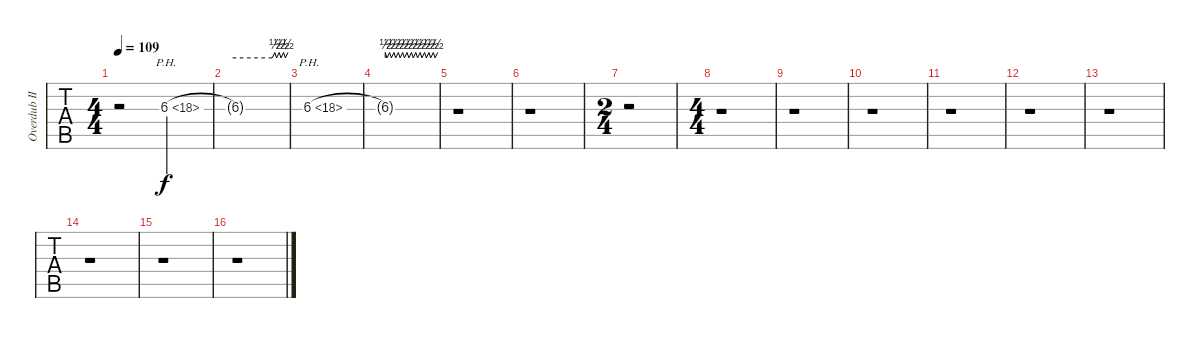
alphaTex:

\track ("Overdub II" "Overdub II") {instrument distortionguitar}
\staff {tabs}
\tuning (E4 B3 G3 D3 A2 E2) {hide}
\ts (4 4)
\tempo 109
\clef g2
\ks f#minor
r.2{dy f volume 0} 6.3{ph 12}.2{volume 16} |
6.3{t}.1{tbe (custom default 0 0 42 0 45 2 47 0 50 2 52 0 55 2 57 0 60 2)} |
6.3{ph 12}.1{volume 0} |
6.3{t}.1{tbe (custom default 0 2 2 0 5 2 7 0 10 2 12 0 15 2 17 0 20 2 22 0 25 2 27 0 30 2 32 0 35 2 37 0 40 2 42 0 45 2 47 0 50 2 52 0 55 2 57 0 60 2) volume 16} |
r.1 |
r.1 |
\ts (2 4)
r.2 |
\ts (4 4)
r.1 |
r.1 |
r.1 |
r.1 |
r.1 |
r.1 |
r.1 |
r.1 |
r.1
